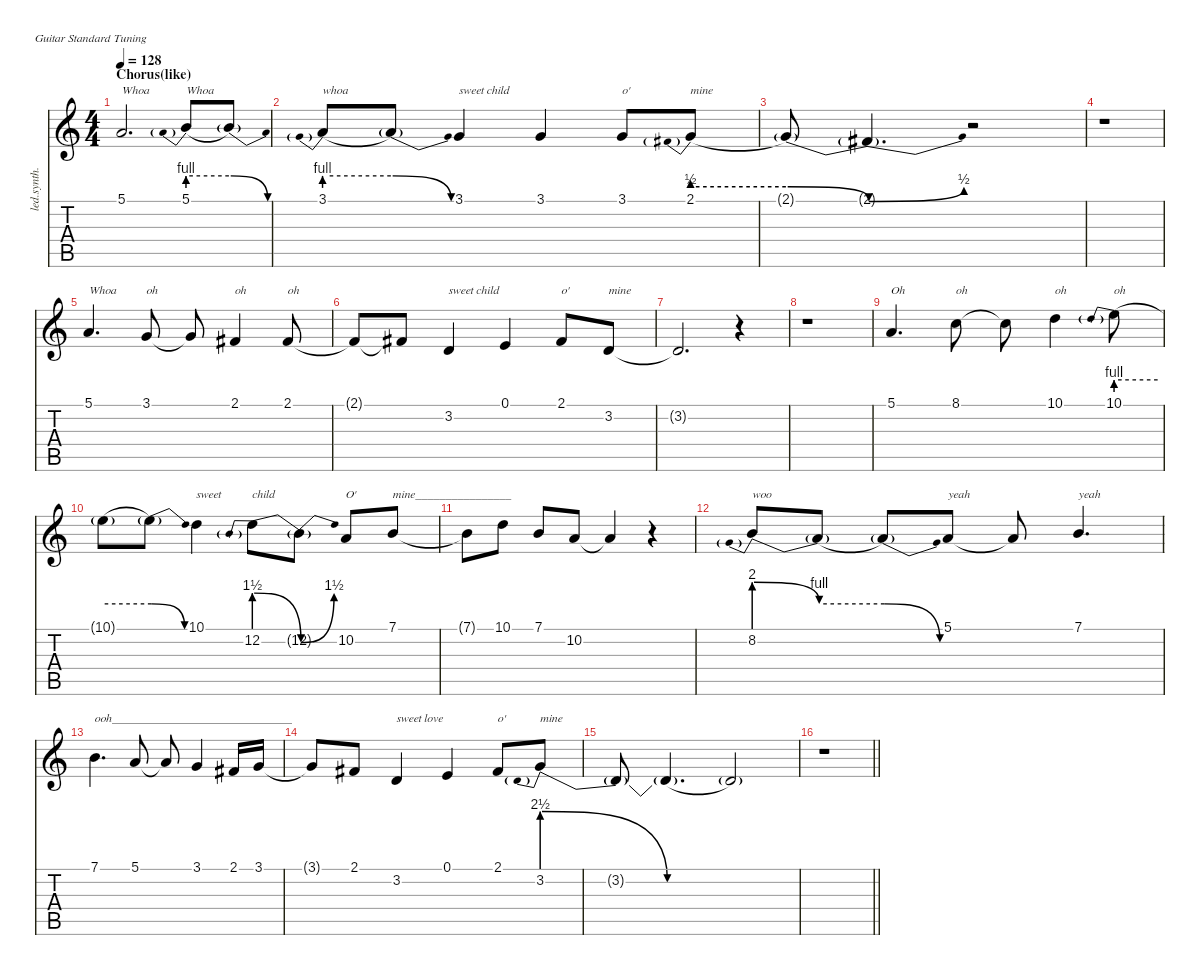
\defaultSystemsLayout 4
\hideDynamics
\bracketExtendMode nobrackets
\otherSystemsTrackNameOrientation horizontal
\track ("Vocal(Axl)" "led.synth.") {mute instrument lead2sawtooth}
\staff {score tabs}
\tuning (E4 B3 G3 D3 A2 E2)
\ts (4 4)
\section ("" "Chorus(like)")
\tempo 128
\clef g2
\ks c
5.1.2{d txt "Whoa" dy ff beam Up} 5.1{be (prebend 0 4 60 4)}.8{txt "Whoa" beam Up} 5.1{be (release 0 4 60 0) t}.8{beam Up} |
3.1{be (prebend 0 4 60 4)}.8{txt "whoa" beam Up} 3.1{be (release 0 4 60 0) t}.8{beam Up} 3.1.4{txt "sweet child" beam Up} 3.1.4{beam Up} 3.1.8{txt "o'" beam Up} 2.1{be (prebend 0 2 60 2)}.8{txt "mine" beam Up} |
2.1{be (release 0 2 60 0) t}.8{beam Up} 2.1{be (bend 0 0 60 2) t acc #}.4{d beam Up} r.2{beam Up} |
r.1{beam Down} |
5.1.4{d txt "Whoa" beam Up} 3.1.8{txt "oh" beam Up} 3.1{t}.8{beam Up} 2.1{acc #}.4{txt "oh" beam Up} 2.1{acc #}.8{txt "oh" beam Up} |
2.1{t acc #}.8{beam Up} 2.1{t acc #}.8{beam Up} 3.2.4{txt "sweet child" beam Up} 0.1.4{beam Up} 2.1{acc #}.8{txt "o'" beam Up} 3.2.8{txt "mine" beam Up} |
3.2{t}.2{d beam Up} r.4{beam Up} |
r.1{beam Down} |
5.1.4{d txt "Oh" beam Up} 8.1.8{txt "oh" beam Down} 8.1{t}.8{beam Down} 10.1.4{txt "oh" beam Down} 10.1{be (prebend 0 4 60 4)}.8{txt "oh" beam Down} |
10.1{be (hold 0 4 60 4) t}.8{beam Down} 10.1{be (release 0 4 60 0) t}.8{beam Down} 10.1.4{txt "sweet" beam Down} 12.2{be (prebendrelease 0 6 60 0)}.8{txt "child" beam Down} 12.2{be (bend 0 0 60 6) t}.8{beam Down} 10.2.8{txt "O'" beam Up} 7.1.8{txt "mine________________" beam Up} |
7.1{t}.8{beam Down} 10.1.8{beam Down} 7.1.8{beam Up} 10.2.8{beam Up} 10.2{t}.4{beam Up} r.4{beam Up} |
8.2{be (prebendrelease 0 8 60 4)}.8{txt "woo" beam Up} 8.2{be (hold 0 4 60 4) t}.8{beam Up} 8.2{be (release 0 4 60 0) t}.8{beam Up} 5.1.8{txt "yeah" beam Up} 5.1{t}.8{beam Up} 7.1.4{d txt "yeah" beam Up} |
7.1.4{d txt "ooh______________________________" beam Down} 5.1.8{beam Up} 5.1{t}.8{beam Up} 3.1.4{beam Up} 2.1{acc #}.16{beam Up} 3.1.16{beam Up} |
3.1{t}.8{beam Up} 2.1{acc #}.8{beam Up} 3.2.4{txt "sweet love" beam Up} 0.1.4{beam Up} 2.1{acc #}.8{txt "o'" beam Up} 3.2{be (prebendrelease 0 10 60 0)}.8{txt "mine" beam Up} |
3.2{t}.8{beam Up} 3.2{be (hold 0 0 60 0) t}.4{d beam Up} 3.2{be (hold 0 0 60 0) t}.2{beam Up} |
\barLineRight lightlight
r.1{beam Down}
